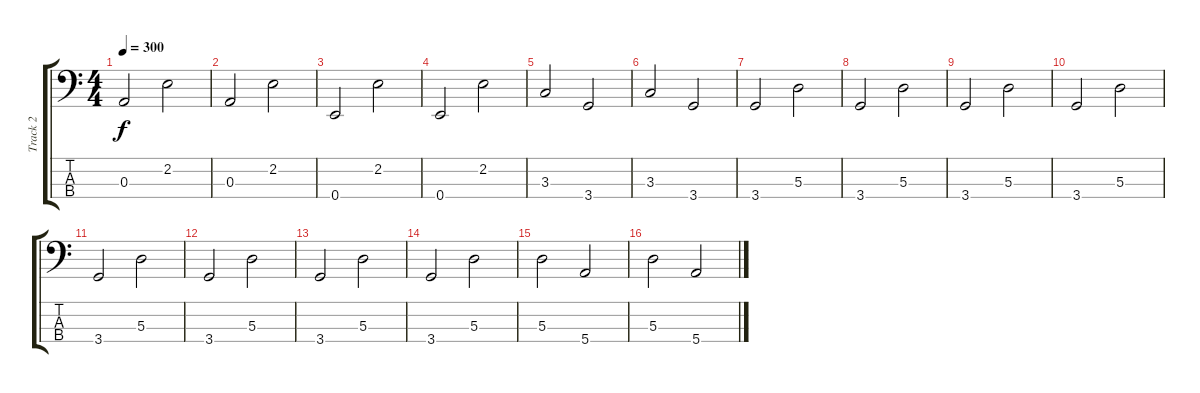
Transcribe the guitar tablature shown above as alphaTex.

\track ("Track 2" "Track 2") {instrument acousticbass}
\staff {score tabs}
\tuning (G2 D2 A1 E1) {hide}
\ts (4 4)
\tempo 300
\clef f4
\ks c
0.3.2{dy f instrument acousticbass} 2.2.2 |
0.3.2 2.2.2 |
0.4.2 2.2.2 |
0.4.2 2.2.2 |
3.3.2 3.4.2 |
3.3.2 3.4.2 |
3.4.2 5.3.2 |
3.4.2 5.3.2 |
3.4.2 5.3.2 |
3.4.2 5.3.2 |
3.4.2 5.3.2 |
3.4.2 5.3.2 |
3.4.2 5.3.2 |
3.4.2 5.3.2 |
5.3.2 5.4.2 |
5.3.2 5.4.2
